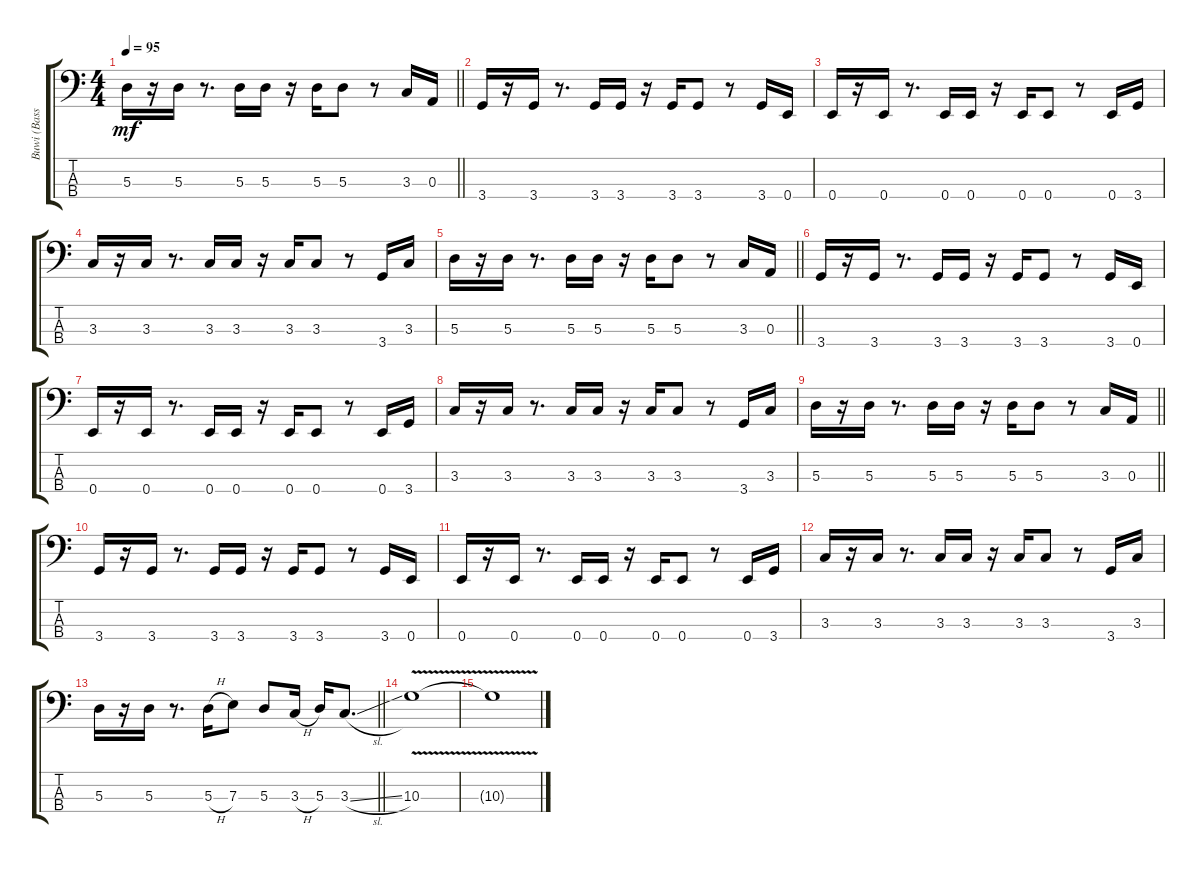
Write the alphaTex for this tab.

\track ("Buwi (Bass)" "Buwi (Bass") {instrument electricbassfinger}
\staff {score tabs}
\tuning (G2 D2 A1 E1) {hide}
\ts (4 4)
\tempo 95
\clef f4
\barLineRight lightlight
\ks c
5.3.16{dy mf} r.16 5.3.16 r.8{d} 5.3.16 5.3.16 r.16 5.3.16 5.3.8 r.8 3.3.16 0.3.16 |
3.4.16 r.16 3.4.16 r.8{d} 3.4.16 3.4.16 r.16 3.4.16 3.4.8 r.8 3.4.16 0.4.16 |
0.4.16 r.16 0.4.16 r.8{d} 0.4.16 0.4.16 r.16 0.4.16 0.4.8 r.8 0.4.16 3.4.16 |
3.3.16 r.16 3.3.16 r.8{d} 3.3.16 3.3.16 r.16 3.3.16 3.3.8 r.8 3.4.16 3.3.16 |
\barLineRight lightlight
5.3.16 r.16 5.3.16 r.8{d} 5.3.16 5.3.16 r.16 5.3.16 5.3.8 r.8 3.3.16 0.3.16 |
3.4.16 r.16 3.4.16 r.8{d} 3.4.16 3.4.16 r.16 3.4.16 3.4.8 r.8 3.4.16 0.4.16 |
0.4.16 r.16 0.4.16 r.8{d} 0.4.16 0.4.16 r.16 0.4.16 0.4.8 r.8 0.4.16 3.4.16 |
3.3.16 r.16 3.3.16 r.8{d} 3.3.16 3.3.16 r.16 3.3.16 3.3.8 r.8 3.4.16 3.3.16 |
\barLineRight lightlight
5.3.16 r.16 5.3.16 r.8{d} 5.3.16 5.3.16 r.16 5.3.16 5.3.8 r.8 3.3.16 0.3.16 |
3.4.16 r.16 3.4.16 r.8{d} 3.4.16 3.4.16 r.16 3.4.16 3.4.8 r.8 3.4.16 0.4.16 |
0.4.16 r.16 0.4.16 r.8{d} 0.4.16 0.4.16 r.16 0.4.16 0.4.8 r.8 0.4.16 3.4.16 |
3.3.16 r.16 3.3.16 r.8{d} 3.3.16 3.3.16 r.16 3.3.16 3.3.8 r.8 3.4.16 3.3.16 |
\barLineRight lightlight
5.3.16 r.16 5.3.16 r.8{d} 5.3{h}.16 7.3.8 5.3.8 3.3{h}.16 5.3.16 3.3{sl}.8{d} |
10.3{v}.1 |
10.3{v t}.1
